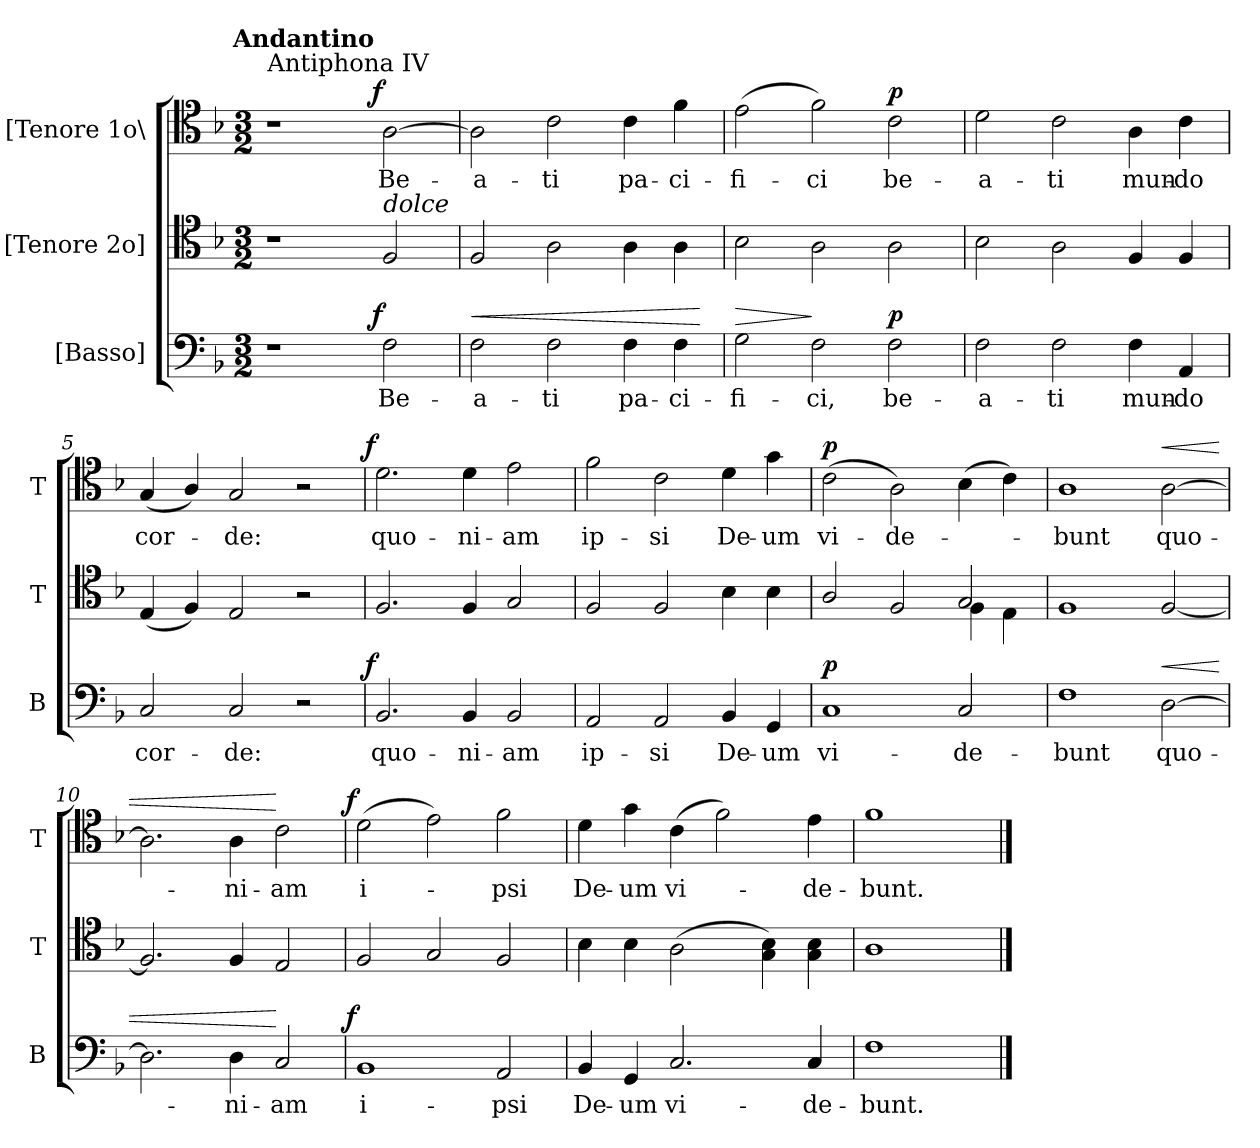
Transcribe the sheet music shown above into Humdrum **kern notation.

**kern	**text	**dynam	**kern	**kern	**text	**dynam
*part3	*part3	*part3	*part2	*part1	*part1	*part1
*staff3	*staff3	*staff3	*staff2	*staff1	*staff1	*staff1
*I"[Basso]	*	*	*I"[Tenore 2o]	*I"[Tenore 1o\	*	*
*I'B	*	*	*I'T	*I'T	*	*
*clefF4	*	*	*clefC4	*clefC4	*	*
*k[b-]	*	*	*k[b-]	*k[b-]	*	*
*F:	*	*	*F:	*F:	*	*
!!LO:TX:omd:t=Andantino
*M3/2	*	*	*M3/2	*M3/2	*	*
*MM80	*	*	*MM80	*MM80	*	*
=1	=1	=1	=1	=1	=1	=1
!	!	!	!	!LO:TX:a:t=Antiphona IV	!	!
1r	.	.	1r	1r	.	.
!	!	!	!LO:TX:a:i:t=dolce	!	!	!
!	!	!LO:DY:a:rj	!	!	!	!LO:DY:a:rj
2F\	Be-	f	2F/	[2A\	Be-	f
=2	=2	=2	=2	=2	=2	=2
!	!	!LO:HP:a	!	!	!	!
2F\	-a-	<	2F/	2A\]	-a-	.
2F\	-ti	.	2A\	2c\	-ti	.
4F\	pa-	.	4A\	4c\	pa-	.
4F\	-ci-	.	4A\	4f\	-ci-	.
.	.	[	.	.	.	.
=3	=3	=3	=3	=3	=3	=3
!	!	!LO:HP:a	!	!	!	!
2G\	-fi-	>	2B-\	(2e\	-fi-	.
2F\	-ci,	]	2A\	2f\)	-ci	.
!	!	!LO:DY:a	!	!	!	!LO:DY:a
2F\	be-	p.	2A\	2c\	be-	p.
=4	=4	=4	=4	=4	=4	=4
2F\	-a-	.	2B-\	2d\	-a-	.
2F\	-ti	.	2A\	2c\	-ti	.
4F\	mun-	.	4F/	4A\	mun-	.
4AA/	-do	.	4F/	4c\	-do	.
=5	=5	=5	=5	=5	=5	=5
2C/	cor-	.	(4E/	(4G/	cor-	.
.	.	.	4F/)	4A/)	.	.
2C/	-de:	.	2E/	2G/	-de:	.
2r	.	.	2r	2r	.	.
=6	=6	=6	=6	=6	=6	=6
!	!	!LO:DY:a:rj	!	!	!	!LO:DY:a:rj
2.BB-/	quo-	f	2.F/	2.d\	quo-	f
4BB-/	-ni-	.	4F/	4d\	-ni-	.
2BB-/	-am	.	2G/	2e\	-am	.
=7	=7	=7	=7	=7	=7	=7
2AA/	ip-	.	2F/	2f\	ip-	.
2AA/	-si	.	2F/	2c\	-si	.
4BB-/	De-	.	4B-\	4d\	De-	.
4GG/	-um	.	4B-\	4g\	-um	.
=8	=8	=8	=8	=8	=8	=8
*	*	*	*^	*	*	*
!	!	!LO:DY:a	!	!	!	!	!LO:DY:a
1C	vi-	p	2A/	1ryy	(2c\	vi-	p
.	.	.	2F/	.	2A\)	-de-	.
2C/	-de-	.	2G/	4F\	(4B-\	.	.
.	.	.	.	4E\	4c\)	.	.
*	*	*	*v	*v	*	*	*
=9	=9	=9	=9	=9	=9	=9
1F	-bunt	.	1F	1A	-bunt	.
!	!	!LO:HP:a	!	!	!	!LO:HP:a
[2D\	quo-	<	[2F/	[2A\	quo-	<
=10	=10	=10	=10	=10	=10	=10
2.D\]	.	.	2.F/]	2.A\]	.	.
4D\	-ni-	.	4F/	4A\	-ni-	.
2C/	-am	[	2E/	2c\	-am	[
=11	=11	=11	=11	=11	=11	=11
!	!	!LO:DY:a:rj	!	!	!	!LO:DY:a:rj
1BB-	i-	f	2F/	(2d\	i-	f
.	.	.	2G/	2e\)	.	.
2AA/	-psi	.	2F/	2f\	-psi	.
=12	=12	=12	=12	=12	=12	=12
4BB-/	De-	.	4B-\	4d\	De-	.
4GG/	-um	.	4B-\	4g\	-um	.
2.C/	vi-	.	(2A\	(4c\	vi-	.
.	.	.	.	2f\)	.	.
.	.	.	4G\ 4B-\)	.	.	.
4C/	-de-	.	4G\ 4B-\	4e\	-de-	.
=13	=13	=13	=13	=13	=13	=13
!LO:N:vis=1	!	!	!LO:N:vis=1	!LO:N:vis=1	!	!
1.F	-bunt.	.	1.A	1.f	-bunt.	.
==	==	==	==	==	==	==
*-	*-	*-	*-	*-	*-	*-
